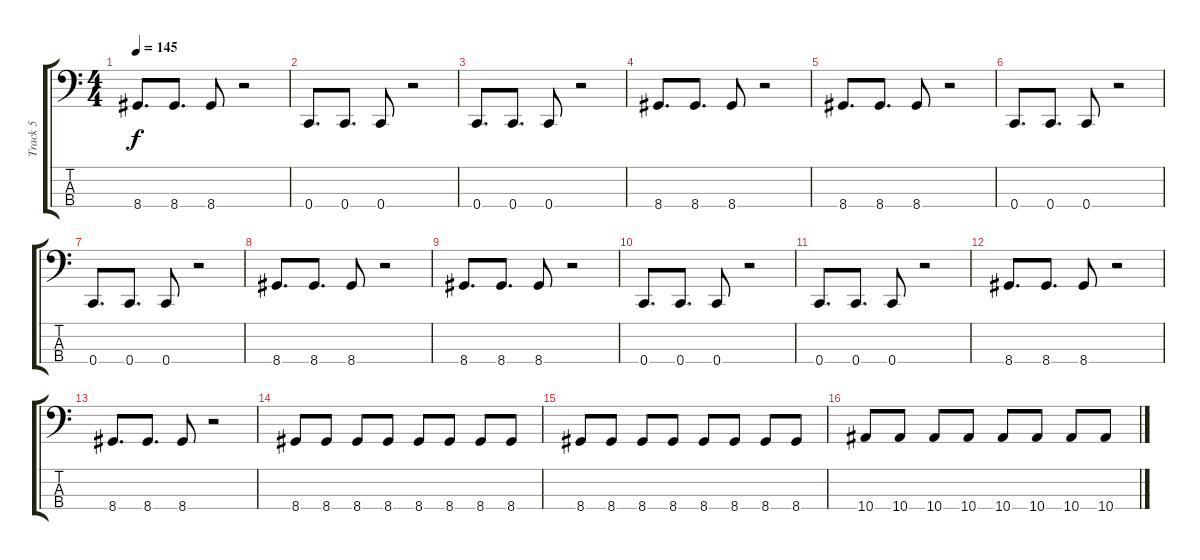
\track ("Track 5" "Track 5") {instrument electricbasspick}
\staff {score tabs}
\tuning (F2 C2 G1 C1) {hide}
\ts (4 4)
\tempo 145
\clef f4
\ks c
8.4.8{d dy f} 8.4.8{d} 8.4.8 r.2 |
0.4.8{d} 0.4.8{d} 0.4.8 r.2 |
0.4.8{d} 0.4.8{d} 0.4.8 r.2 |
8.4.8{d} 8.4.8{d} 8.4.8 r.2 |
8.4.8{d} 8.4.8{d} 8.4.8 r.2 |
0.4.8{d} 0.4.8{d} 0.4.8 r.2 |
0.4.8{d} 0.4.8{d} 0.4.8 r.2 |
8.4.8{d} 8.4.8{d} 8.4.8 r.2 |
8.4.8{d} 8.4.8{d} 8.4.8 r.2 |
0.4.8{d} 0.4.8{d} 0.4.8 r.2 |
0.4.8{d} 0.4.8{d} 0.4.8 r.2 |
8.4.8{d} 8.4.8{d} 8.4.8 r.2 |
8.4.8{d} 8.4.8{d} 8.4.8 r.2 |
8.4.8 8.4.8 8.4.8 8.4.8 8.4.8 8.4.8 8.4.8 8.4.8 |
8.4.8 8.4.8 8.4.8 8.4.8 8.4.8 8.4.8 8.4.8 8.4.8 |
10.4.8 10.4.8 10.4.8 10.4.8 10.4.8 10.4.8 10.4.8 10.4.8
